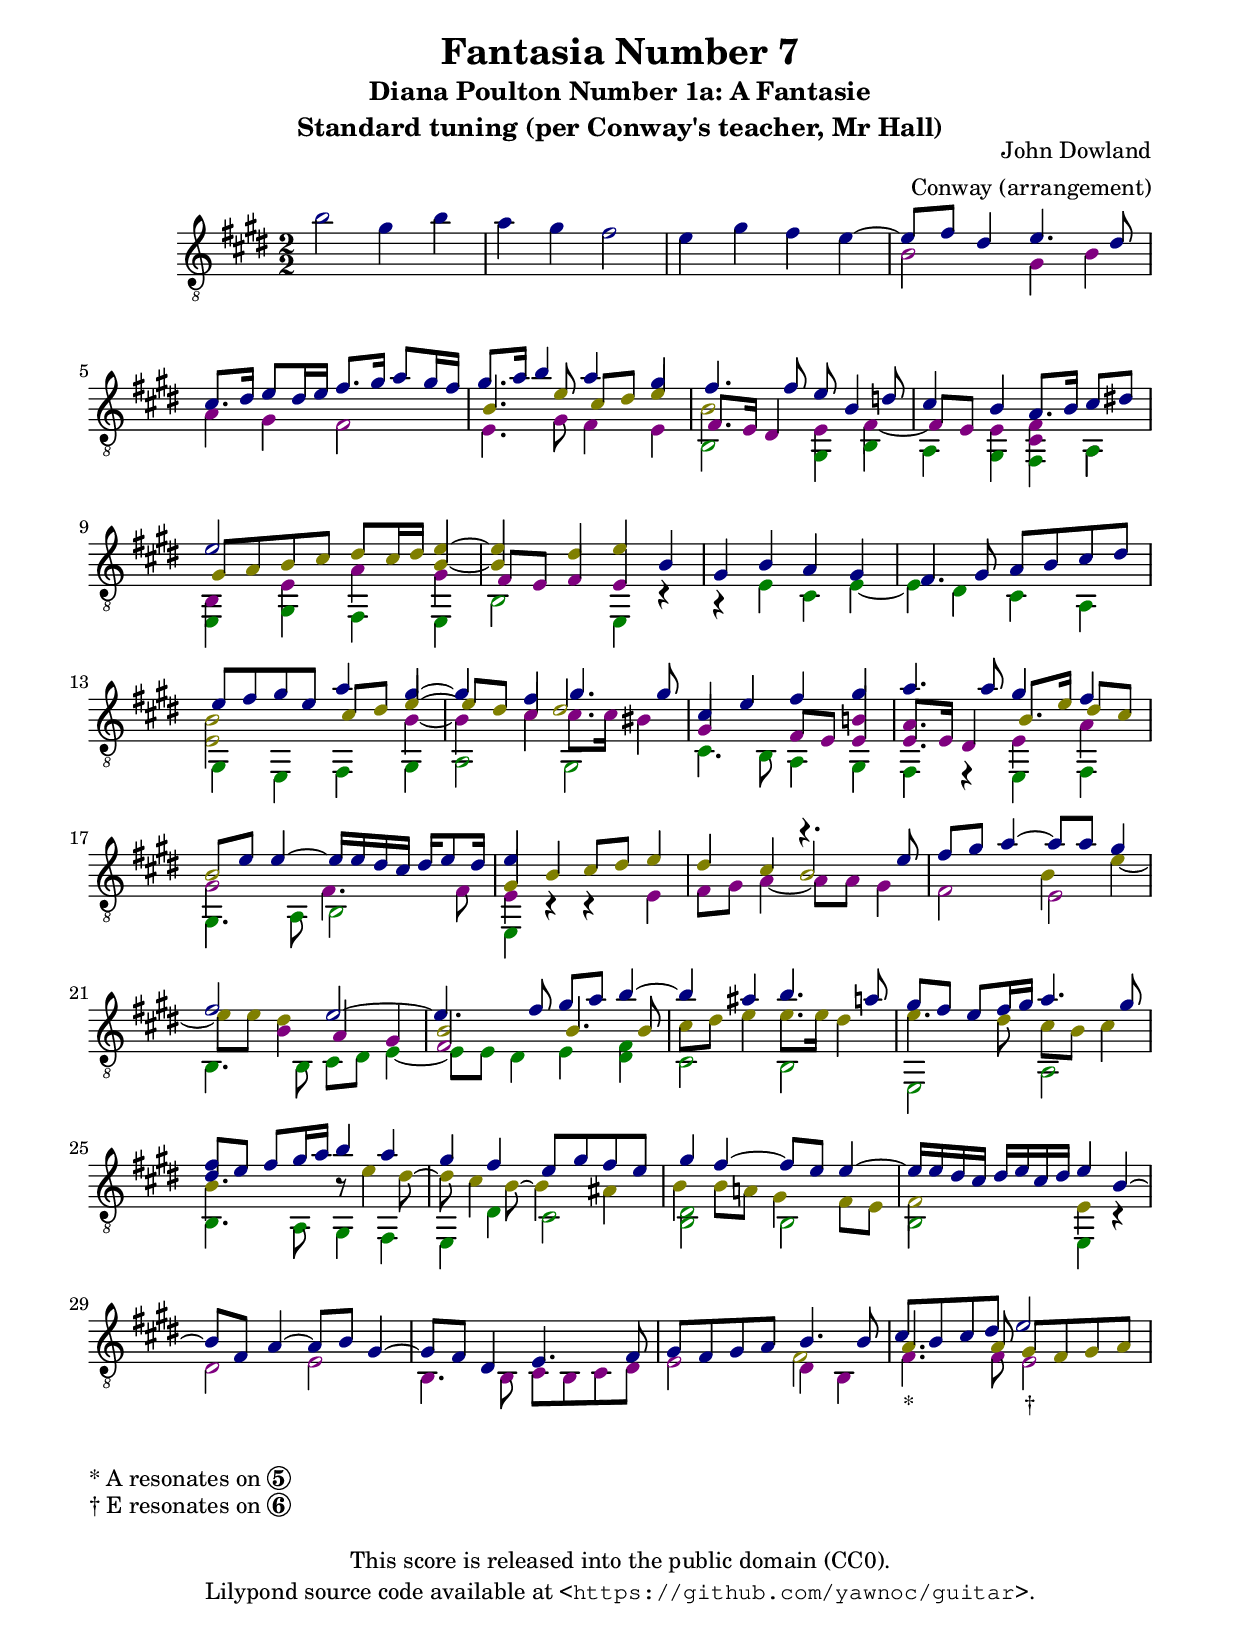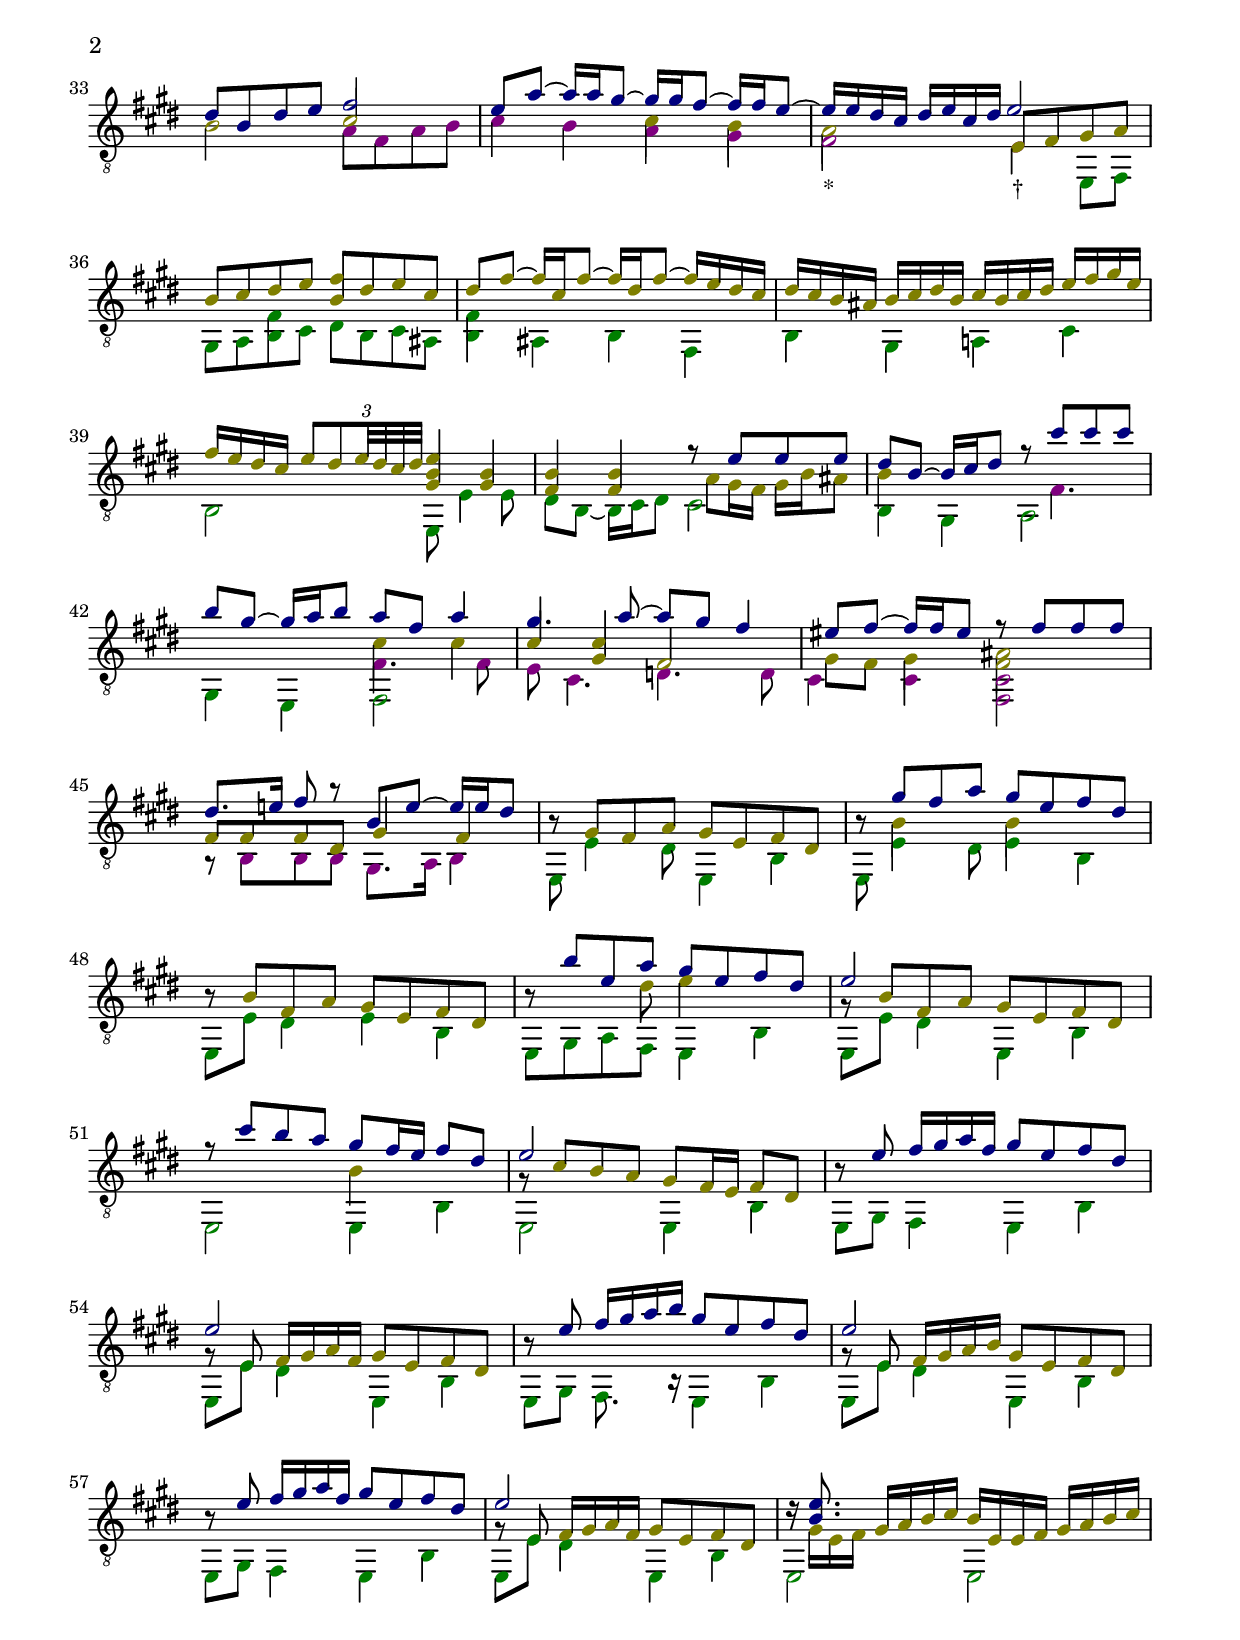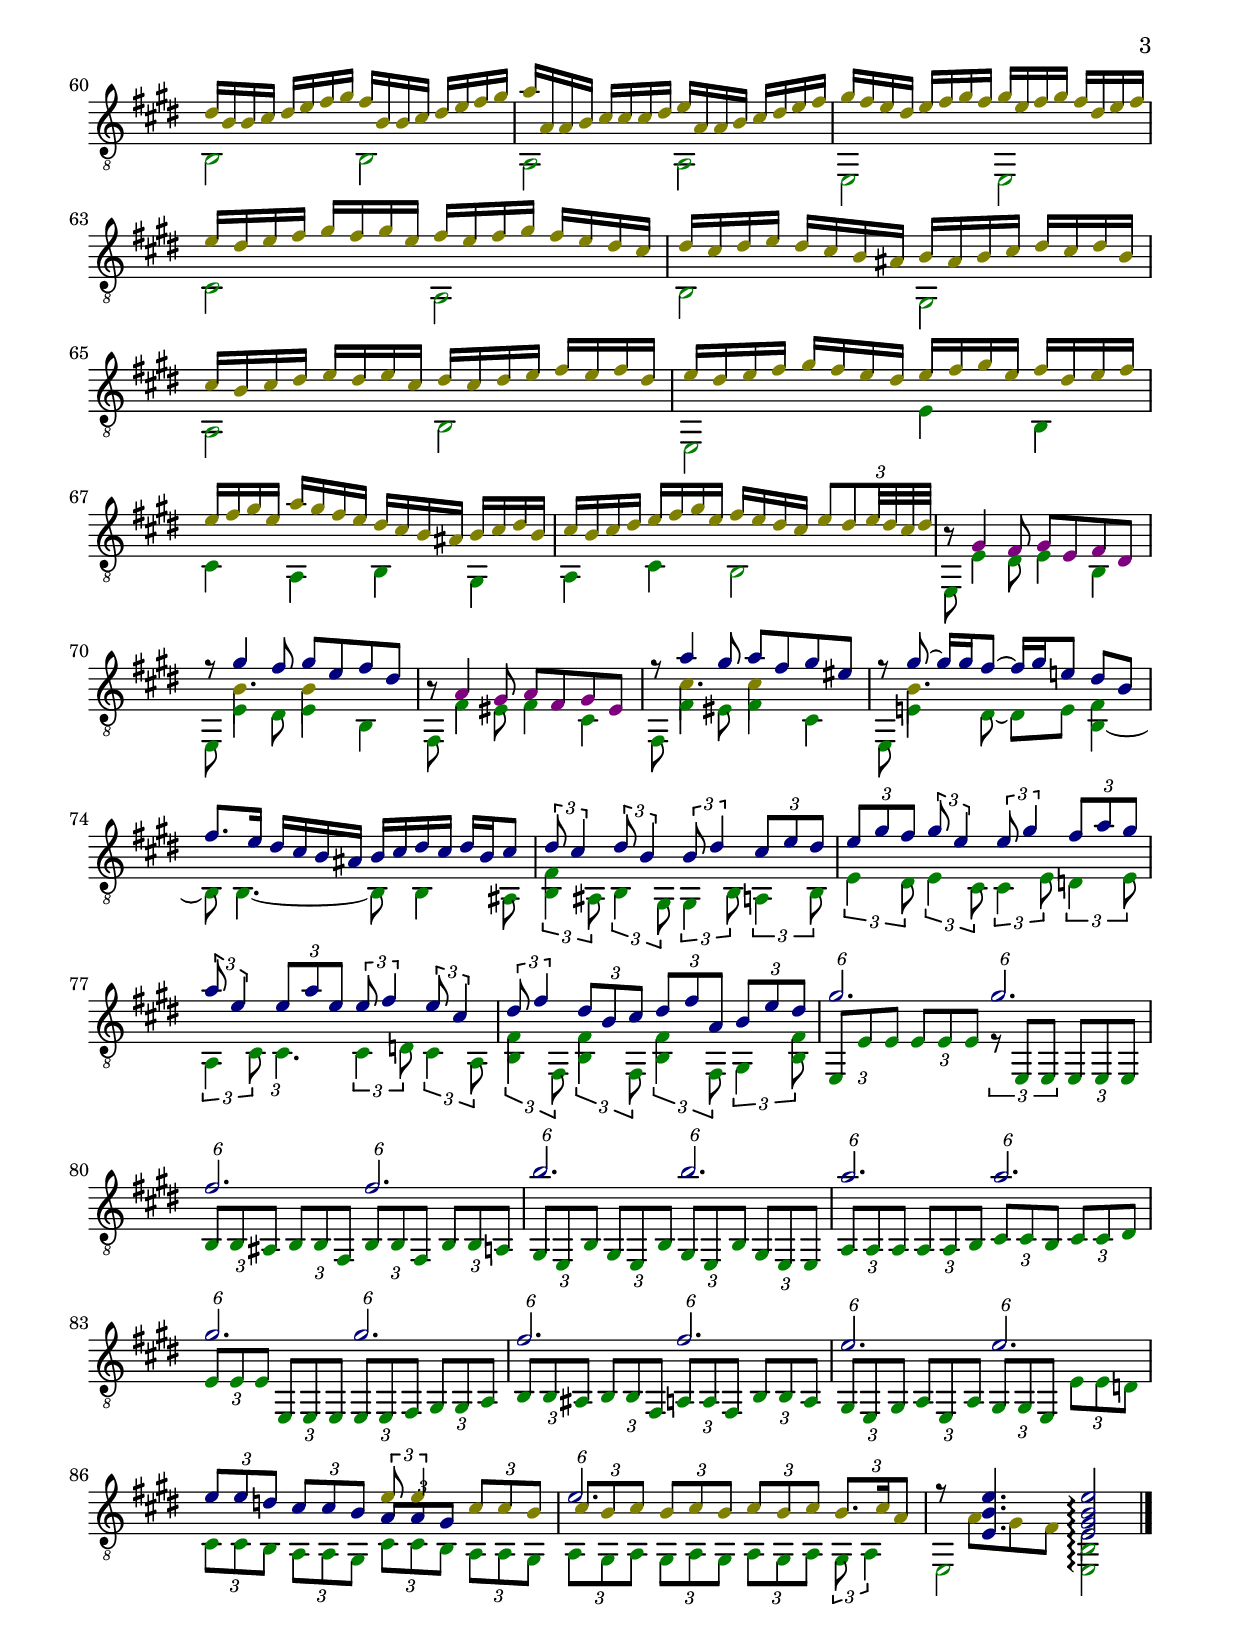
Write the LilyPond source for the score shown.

\version "2.18.2"


%%%%%%%%%%%%%%%%%%%%%%%%%%%%%%%%%%%%%%%%%%%%%%%%%%%%%%%%%%%%%%%%
% General
%%%%%%%%%%%%%%%%%%%%%%%%%%%%%%%%%%%%%%%%%%%%%%%%%%%%%%%%%%%%%%%%

\paper {
  top-margin = 1.5\cm
  left-margin = 1.5\cm
  right-margin = 1.5\cm
  bottom-margin = 1.5\cm
  ragged-last-bottom = ##f
  footnote-separator-markup = \markup { \vspace #1.5 }
}

globalSettings = {
  \accidentalStyle modern
  \compressFullBarRests
  \mergeDifferentlyHeadedOn
  \mergeDifferentlyDottedOn
  \numericTimeSignature
  \pointAndClickOff
  \override TextScript.extra-offset = #'(0 . 0.7)
  \override Score.FootnoteItem.annotation-line = ##f
}

origin-url = "https://github.com/yawnoc/guitar"

\header {
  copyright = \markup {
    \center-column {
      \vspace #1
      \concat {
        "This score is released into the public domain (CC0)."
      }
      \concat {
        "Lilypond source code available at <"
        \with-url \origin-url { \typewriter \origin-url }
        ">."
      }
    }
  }
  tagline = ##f
}

triplet = #(define-music-function
  (parser location music) (ly:music?)
  #{
    \tuplet 3/2 { $music }
  #}
)

tripletDuple = #(define-music-function
  (parser location music) (ly:music?)
  #{
    \tuplet 6/4 { $music }
  #}
)

overrideBeamedStemLengths = #(define-scheme-function
  (parser location lengths) (list?)
  #{
    \override Stem.details.beamed-lengths = $lengths
  #}
)
revertBeamedStemLengths = { \revert Stem.details.beamed-lengths }

overrideBeamVerticalPositions = #(define-scheme-function
  (parser location positions) (pair?)
  #{
    \override Beam.positions = $positions
  #}
)

%%%%%%%%%%%%%%%%%%%%%%%%%%%%%%%%%%%%%%%%%%%%%%%%%%%%%%%%%%%%%%%%
% Semantic bar lines
%%%%%%%%%%%%%%%%%%%%%%%%%%%%%%%%%%%%%%%%%%%%%%%%%%%%%%%%%%%%%%%%

barLineGoto = { \bar "||" }
barLineKeyChange = { \bar "||" }
barLineEnd = { \bar "|." }

%%%%%%%%%%%%%%%%%%%%%%%%%%%%%%%%%%%%%%%%%%%%%%%%%%%%%%%%%%%%%%%%
% Guitar notation
%%%%%%%%%%%%%%%%%%%%%%%%%%%%%%%%%%%%%%%%%%%%%%%%%%%%%%%%%%%%%%%%

stringNumbersAbove = { \set stringNumberOrientations = #'(up) }
stringNumbersBelow = { \set stringNumberOrientations = #'(down) }

fingeringAbove = { \set fingeringOrientations = #'(up) }
fingeringBelow = { \set fingeringOrientations = #'(down) }
fingeringAleft = { \set fingeringOrientations = #'(left) }
fingeringAright = { \set fingeringOrientations = #'(right) }

startGraceMusic = {
  <>(
  \override Fingering.font-size = -6
}
stopGraceMusic = {
  \revert Fingering.font-size
  <>)
}

overrideHorizontalShift = #(define-scheme-function
  (parser location distance) (number?)
  #{
    \override NoteColumn.force-hshift = $distance
  #}
)
revertHorizontalShift = { \revert NoteColumn.force-hshift }

barreSpan = #(define-music-function
  (parser location label offsetPair music)
  (string? (pair? (cons 0 0)) ly:music?)
  (let
    (
      (elements (extract-named-music music '(NoteEvent EventChord)))
    )
    (if
      (pair? elements)
      (let
        (
          (first-element (first elements))
          (last-element (last elements))
        )
        (set!
          (ly:music-property first-element 'articulations)
          (cons
            (make-music 'TextSpanEvent 'span-direction -1)
            (ly:music-property first-element 'articulations)
          )
        )
        (set!
          (ly:music-property last-element 'articulations)
          (cons
            (make-music 'TextSpanEvent 'span-direction 1)
            (ly:music-property last-element 'articulations)
          )
        )
      )
    )
  )
  #{
    \once \override TextSpanner.font-shape = #'upright
    \once \override TextSpanner.style = #'line
    \once \override TextSpanner.extra-offset = #offsetPair
    \once \override TextSpanner.bound-details = #`(
      (left
        (text . ,#{ \markup { \raise #-0.7 { #label \hspace #0.7 }} #})
        (Y . 0)
        (padding . -0.8)
        (attach-dir . -2)
      )
      (right
        (text . ,#{ \markup { \draw-line #'(0 . -1.3) } #}) ;; draw hook
        (Y . 0)
        (padding . -0.5)
        (attach-dir . 2)
      )
    )
    \once \override TextSpanner #'after-line-breaking = #(lambda (grob)
      (let*
        (
          (originalGrob (ly:grob-original grob))
          (splitGrobs (ly:spanner-broken-into originalGrob))
        )
        (if
          (and
            (>= (length splitGrobs) 2)
            (not (eq? (car (last-pair splitGrobs)) grob))
          )
          (begin
            (ly:grob-set-nested-property! grob
              '(bound-details right text)
              #{ \markup { \draw-line #'(0 . 0) } #} ;; suppress draw hook
            )
            (ly:grob-set-property! grob
              'extra-offset
              (cons
                (car offsetPair)
                (+ (cdr offsetPair) 0.7) ;; correction for suppressed hook
              )
            )
            (ly:grob-set-nested-property! grob
              '(bound-details right padding)
              #'-3 ;; increase spanner length
            )
          )
        )
      )
    )
    $music
  #}
)

barre = #(define-scheme-function
  (parser location label) (string?)
  #{
    \markup {
      \center-align {
        \hspace #0.7
        $label
      }
    }
  #}
)

nudgeNextBarre = #(define-scheme-function
  (parser location distance) (number?)
  #{
    \once \override TextScript.X-offset = $distance
  #}
)

position = #(define-scheme-function
  (parser location label) (string?)
  #{
    \markup {
      \center-align {
        \hspace #0.5
        $label
      }
    }
  #}
)

#(define-markup-command
  (markupString layout properties stringNumber) (markup?)
  (interpret-markup layout properties
    #{
      \markup \circle { \bold #stringNumber }
    #}
  )
)

#(define-markup-command
  (resonatesOn layout properties note stringNumber) (markup? markup?)
  (interpret-markup layout properties
    #{
      \markup { #note "resonates on" \markupString #stringNumber }
    #}
  )
)

%%%%%%%%%%%%%%%%%%%%%%%%%%%%%%%%%%%%%%%%%%%%%%%%%%%%%%%%%%%%%%%%
% Goto statements
%%%%%%%%%%%%%%%%%%%%%%%%%%%%%%%%%%%%%%%%%%%%%%%%%%%%%%%%%%%%%%%%

overrideGotoVisibility = {
  \once \override Score.RehearsalMark #'break-visibility = #'#(#t #t #f)
}

makeGotoMark = #(define-scheme-function
  (parser location label) (string?)
  #{
    \mark \markup { \small \italic $label }
  #}
)

simultaneousMarkSeparator = {
  \cadenzaOn
    s1073741824 % stupid, but works
  \cadenzaOff
}

coda = {
  \overrideGotoVisibility
  \mark \markup { \musicglyph #"scripts.coda" }
}

fine = {
  \overrideGotoVisibility
  \makeGotoMark Fine
}

dcAlCoda = {
  \overrideGotoVisibility
  \makeGotoMark "D.C. al Coda"
}

dcAlFine = {
  \overrideGotoVisibility
  \makeGotoMark "D.C. al Fine"
}

toCoda = {
  \overrideGotoVisibility
  \makeGotoMark "to Coda"
}



\header {
  title = "Fantasia Number 7"
  subtitle = \markup {
    \center-column {
      "Diana Poulton Number 1a: A Fantasie"
      "Standard tuning (per Conway's teacher, Mr Hall)"
    }
  }
  composer = "John Dowland"
  arranger = "Conway (arrangement)"
}


initialSignatures = {
  \clef "treble_8"
  \key e \major
  \time 2/2
  \set Timing.beamExceptions = #'()
  \set Timing.baseMoment = #(ly:make-moment 1/4)
  \set Timing.beatStructure = #'(1 1 1 1)
  \set Timing.beamExceptions = #'(
    (
      end
        .
      (
        ((1 . 8) . (4 4)) ;; quavers by fours
        ((1 . 12) . (3 3 3 3)) ;; anything shorter by beat
      )
    )
  )
  \set Staff.connectArpeggios = ##t
}


highVoiceMusic = {
  
  \override NoteHead.color = #darkblue
  
  % Main theme high
  \barNumberCheck #1
  \relative c'' {
    \stemDown
    b2 gis4 b |
    a gis fis2 |
    e4 gis fis e~ |
    \stemUp
    e8 fis dis4 e4. dis8 |
    cis8. dis16 e8 dis16 e fis8. gis16 a8 gis16 fis |
    gis8. a16 b4 a gis |
    \once \overrideHorizontalShift #0.3 fis4. fis8 e8 b4 d8 |
    cis4 b a8. b16 cis8 dis |
    e2 s2 |
    s2 s4
  }
  
  % Main theme low
  \barNumberCheck #10
  \relative c' {
    b4 |
    gis b a gis |
    fis4. gis8 a b cis dis |
    e fis gis e a4 gis~ |
    gis
      \shiftOn
        \once \overrideHorizontalShift #0
        fis
      \shiftOff
      \once \overrideHorizontalShift #0.45 gis4. gis8 |
    cis,4 e fis gis |
    a4. a8 gis4 fis |
    b,8 e e4~ e16 e dis cis dis16 e8 dis16 |
    e4
  }
  
  % Tee-tee taa high
  \barNumberCheck #18
  \relative c'' {
    s4 s2 |
    s2 c4.\rest e,8 |
    fis8 gis a4~ a8 a gis4 |
    fis2 e2~ |
    \once \overrideHorizontalShift #-0.25 e4. fis8 gis8 a b4~ |
    b ais b4. a8 |
    gis8 fis e8 fis16 gis a4. gis8 |
    <fis dis>8 e fis8 gis16 a b4 a |
    gis fis e8 gis fis e |
    gis4 fis~ fis8 e e4~ |
    e16 e dis cis dis e cis dis e4
  }
  
  % Tee-tee taa low
  \barNumberCheck #28
  \relative c' {
    b4~ |
    b8 fis a4~ a8 b gis4~ |
    gis8 fis dis4 e4. fis8 |
    gis fis gis a b4. b8 |
    \shiftOn
    \overrideHorizontalShift #-0.45 cis b cis dis e2 |
    \revertHorizontalShift
    dis8 b dis e \once \overrideHorizontalShift #0 fis2 |
    \shiftOff
    e8 a~ a16 a gis8~ gis16 gis fis8~ fis16 fis e8~ |
    e16 e dis cis dis e cis dis
      \shiftOn
        \once \overrideHorizontalShift #-0.3 e2 |
      \shiftOff
  }
  
  % Ascending scale
  \barNumberCheck #36
  {
    s1 * 3 |
    s2
  }
  
  % Tee-tee-tee
  \barNumberCheck #39
  \relative c' {
    s2 |
    s2 r8 e e e |
    dis b~ b16 cis dis8 r8 cis' cis cis |
    b8 gis~ gis16 a b8 a8 fis a4 |
    gis4. a8~ a gis fis4 |
    eis8 fis~ fis16 fis eis8 r8 fis fis fis |
    dis8. e16 fis8 r b,8 e~ e16 e dis8 |
  }
  
  % Majestic theme
  \barNumberCheck #46
  \relative c' {
    s1 |
    b8\rest gis' fis a gis e fis dis |
    s1 |
    b8\rest b' e, a gis e fis dis |
    e2 s2 |
    r8 cis' b a gis8 fis16 e fis8 dis |
    e2 s2 |
    b8\rest e fis16 gis a fis gis8 e fis dis |
    e2 s2 |
    b8\rest e fis16 gis a b gis8 e fis dis |
    e2 s2 |
    b8\rest e fis16 gis a fis gis8 e fis dis |
    e2 s2 |
  }
  
  % Scale runs
  \barNumberCheck #59
  \relative c' {
    d16\rest <e b>8. s4 s2 |
    s1 * 9 |
  }
  
  % Majestic interlude
  \barNumberCheck #69
  \relative c'' {
    s1 |
    r8 gis4 fis8 gis e fis dis |
    s1 |
    r8 a'4 gis8 a fis gis eis |
    r8 gis~ gis16 gis fis8~ fis16 gis e8 dis b |
    fis'8. e16 dis cis b ais
      b16 cis dis cis dis b cis8 |
  }
  
  % Triplet runs
  \barNumberCheck #75
  \relative c' {
    \triplet { dis8 cis4 } \triplet { dis8 b4 }
      \triplet { b8 dis4 } \triplet { cis8 e dis } |
    \triplet { e8 gis fis } \triplet { gis8 e4 }
      \triplet { e8 gis4 } \triplet { fis8 a gis } |
    \triplet { a8 e4 } \triplet { e8 a e }
      \triplet { e8 fis4 } \triplet { e8 cis4 } |
    \triplet { dis8 fis4 } \triplet { dis8 b cis }
      \triplet { dis8 fis a, } \triplet { b e dis } |
    \tripletDuple { gis2. } \tripletDuple { gis } |
    \tripletDuple { fis } \tripletDuple { fis } |
    \tripletDuple { b } \tripletDuple { b } |
    \tripletDuple { a } \tripletDuple { a } |
    \tripletDuple { gis } \tripletDuple { gis } |
    \tripletDuple { fis } \tripletDuple { fis } |
    \tripletDuple { e } \tripletDuple { e } |
    \triplet { e8 e d } \triplet { cis cis b }
      \once \overrideBeamVerticalPositions #'(0.75 . 0.75)
      \triplet { a a gis } s4 |
    \tripletDuple { e'2. } s2 |
  }
  
  % Finishing chords
  \barNumberCheck #88
  \relative c {
    r8 <e b' e>4.
      <e gis b e>2 \arpeggio
      \barLineEnd
  }
  
}


lowVoiceMusic = {
  
  \override NoteHead.color = #darkgreen
  
  % Main theme high
  \barNumberCheck #1
  \relative c {
    s1 * 6 |
    b2 gis4 b |
    a gis fis a |
    e gis fis e |
    b'2 e,4
  }
  
  % Main theme low
  \barNumberCheck #10
  \relative c {
    r4 |
    r4 e cis e~ |
    e dis cis a |
    gis e fis gis |
    a2 gis |
    cis4. b8 a4 gis |
    fis r e fis |
    \shiftOn
    \overrideHorizontalShift #0
      gis4.
    \shiftOff
      a8 b2 |
    e,4
  }
  
  % Tee-tee taa high
  \barNumberCheck #18
  \relative c {
    s4 s4 s4 |
    s1 * 2 |
    b4. b8 cis8 dis e4~ |
    \once \overrideHorizontalShift #1 e8 e dis4 e4 <dis fis> |
    cis2 b |
    e, a |
    b4. a8 gis4 fis |
    e dis' cis2 |
    <b dis> b |
    b e,4
  }
  
  % Tee-tee taa low
  \barNumberCheck #28
  \relative c {
    r4 |
    s1 * 6 |
    s2
  }
  
  % Ascending scale
  \barNumberCheck #35
  \relative c, {
    s4 e8 fis |
    gis a <b fis'> cis dis b cis ais |
    <b fis'>4 ais b fis |
    b gis a cis |
    b2
  }
  
  % Tee-tee-tee
  \barNumberCheck #39
  \relative c, {
    e8 e'4 e8 |
    dis8 b~ b16 cis dis8 cis2 |
    b4 gis a2 |
    gis4 e fis2 |
    s1 * 3 |
  }
  
  % Majestic theme
  \barNumberCheck #46
  \relative c, {
    e8 e'4 dis8 e,4 b' |
    e,8 e'4 dis8 e4 b |
    e,8 e' dis4 e b |
    e,8 gis a fis e4 b' |
    e,8 e' dis4 e, b' |
    e,2 e4 b' |
    e,2 e4 b' |
    e,8 gis fis4 e b' |
    e,8 e' dis4 e, b' |
    e,8[ gis] fis8. b16\rest e,4 b' |
    e,8 e' dis4 e, b' |
    e,8 gis fis4 e b' |
    e,8 e' dis4 e, b' |
  }
  
  % Scale runs
  \barNumberCheck #59
  \relative c, {
    e2 e |
    b' b |
    a a |
    e e |
    cis' a |
    b gis |
    a b |
    e, e'4 b |
    cis a b gis |
    a cis b2 |
  }
  
  % Majestic interlude
  \barNumberCheck #69
  \relative c, {
    e8 e'4 dis8 e4 b |
    e,8 e'4 dis8 e4 b |
    fis8 fis'4 eis8 fis4 cis |
    fis,8 fis'4 eis8 fis4 cis |
    e,8 e'4 dis8~ dis e <b~ fis'>4 |
    b8 b4.~ b8 b4 ais8 |
  }
  
  % Triplet runs
  \barNumberCheck #75
  \relative c {
    \triplet { <b fis'>4 ais8 } \triplet { b4 gis8 }
      \triplet { gis4 b8 } \triplet { a4 b8 } |
    \triplet { e4 dis8 } \triplet { e4 cis8 }
      \triplet { cis4 e8 } \triplet { d4 e8 } |
    \triplet { a,4 cis8 } \triplet { cis4. }
      \triplet { cis4 d8 } \triplet { cis4 a8 } |
    \triplet { <b fis'>4 fis8 } \triplet { <b fis'>4 fis8 }
      \triplet { <b fis'>4 fis8 } \triplet { gis4 <b fis'>8 } |
    \shiftOn
    \stemUp
    \triplet { e,8 e' e } \triplet { e e e }
      \triplet { r e, e } \triplet { e e e } |
    \triplet { b' b ais } \triplet { b b fis }
      \triplet { b b fis } \triplet { b b a } |
    \triplet { gis e b' } \triplet { gis e b' }
      \triplet { gis e b' } \triplet { gis e e } |
    \triplet { a a a } \triplet { a a b }
      \triplet { cis cis b } \triplet { cis cis dis } |
    \triplet { e e e } \triplet { e, e e }
      \triplet { e e fis } \triplet { gis gis a } |
    \triplet { b b ais } \triplet { b b fis }
      \triplet { a a fis } \triplet { b b a } |
    \triplet { gis e gis } \triplet { a e a }
      \triplet { gis gis e }
    \stemDown
    \shiftOff
      \triplet { e' e d } |
    \triplet { cis cis b } \triplet { a a gis }
      \triplet { cis cis b } \triplet { a a gis } |
    \triplet { a gis a } \triplet { gis a gis }
      \triplet { a gis a } \triplet { gis8 a4 } |
  }
  
  % Finishing chords
  \barNumberCheck #88
  \relative c, {
    e2 \shiftOn <e b'>2 \arpeggio |
  }
  
}


upperMiddleVoiceMusic = {
  
  \override NoteHead.color = #darkyellow
  
  % Main theme high
  \barNumberCheck #1
  \relative c' {
    s1 * 5 |
    \once \overrideHorizontalShift #0.4 b4. e8
      cis8 dis
      \once \overrideHorizontalShift #0 e4 |
    \stemDown
    \once \overrideHorizontalShift #0 b2 s2 |
    \stemUp
    s1 |
    gis8 a b cis dis8 cis16 \shiftOff dis <e~ b_~>4 |
    <e b> dis e
    \shiftOn
  }
  
  % Main theme low
  \barNumberCheck #10
  \relative c' {
    s4 |
    s1 * 2 |
    \stemDown
    <b e,>2
    \stemUp
      cis8 dis \once \overrideHorizontalShift #0 e4~ |
    e8 dis
      \shiftOff cis4 \shiftOn
      \once \overrideHorizontalShift #-0.75 dis2 |
    s1 |
    s2 \stemUp b8. e16 dis8 cis |
      \shiftOff
      \stemDown
        \once \omit Stem b2
      \stemUp
      \shiftOn
      s2 |
    \once \overrideHorizontalShift #0 gis4
  }
  
  % Tee-tee taa high
  \barNumberCheck #18
  \relative c' {
    b4 cis8 dis e4 |
    dis4 cis b2 |
    \stemDown
    s2 b4 e_~ |
    \once \overrideHorizontalShift #0.9 e8 e
      \once \overrideHorizontalShift #0 dis4 s2 |
    \once \overrideHorizontalShift #0
    \once \omit Stem
      b2
    \stemUp
      b4. b8 |
    \stemDown
    \overrideHorizontalShift #0
    cis8 dis e4 e8. e16 dis4 |
    e4. dis8
      \once \overrideBeamVerticalPositions #'(-2.4 . -2.6) cis8 b
      cis4 |
    b4. s8 b8\rest e4 dis8~ |
    dis8 cis4 b8~
    \revertHorizontalShift
      b4 ais |
    b4 b8 a gis4 fis8 e |
    \overrideHorizontalShift #0
    fis2 e4
    \revertHorizontalShift
    \stemUp
  }
  
  % Tee-tee taa low
  \barNumberCheck #28
  \relative c {
    s4 |
    s1 * 2 |
    s2 \stemDown fis2 \stemUp |
    \shiftOff
    \footnote "*" #'(0 . -4) \markup { "*" \resonatesOn A 5 }
    a4. a8 gis fis gis a |
    \stemDown b2 \stemUp cis |
    \shiftOn
    s2
      \stemDown
      \overrideHorizontalShift #0
      cis4 b |
    \footnote "*" #'(0 . -4) \markup { }
    a2
      \stemUp
      \revertHorizontalShift
  }
  
  % Ascending scale
  \barNumberCheck #35
  \relative c {
    \shiftOff
    e8 fis gis a |
    b cis dis e <fis b,> dis e cis |
    dis fis~ fis16 cis fis8~ fis16 dis fis8~ fis16 e dis cis |
    dis cis b ais b cis dis b cis b cis dis e fis gis e |
    fis e dis cis \triplet { e8 dis e32 dis cis dis } <e b gis>4
    \shiftOn
  }
  
  % Tee-tee-tee
  \barNumberCheck #39
  \relative c' {
    <b gis>4 |
    <b fis> <b fis>
      \stemDown
      \once \overrideHorizontalShift #1.3
      a8 gis16 fis gis16 b ais8 |
    \once \overrideHorizontalShift #0 b4 s4 s2 |
    s2
      \overrideHorizontalShift #0
      \shiftOnn cis4
      \shiftOn cis |
      \stemUp
    cis <cis gis> fis,2 |
    \shiftOff
    \stemDown
    gis8 fis gis4 <ais fis>2 |
    \stemUp
    \shiftOn
    \once \overrideBeamVerticalPositions #'(0 . 0)
    fis8 fis fis dis
      \revertHorizontalShift
      gis4 fis |
  }
  
  % Majestic theme
  \barNumberCheck #46
  \relative c' {
    b8\rest gis fis a gis e fis dis |
    \overrideHorizontalShift #0
    \stemDown s8 b'4 s8 b4 s4 \stemUp |
    \revertHorizontalShift
    b8\rest b8 fis a gis e fis dis |
    \overrideHorizontalShift #0
    \stemDown s4. dis'8 e4 s4 \stemUp |
    \revertHorizontalShift
    g,8\rest b8 fis a gis e fis dis |
    s2
      \stemDown
        \once \overrideHorizontalShift #0 b'4
      \stemUp
      s4 |
    g8\rest cis b a gis8 fis16 e fis8 dis |
    s1 |
    g8\rest e fis16 gis a fis gis8 e fis dis |
    s1 |
    g8\rest e fis16 gis a b gis8 e fis dis |
    s1 |
    g8\rest e fis16 gis a fis gis8 e fis dis |
  }
  
  % Scale runs
  \barNumberCheck #59
  \relative c' {
    s16 \stemDown gis e fis \stemUp gis a b cis
      b e, e fis gis a b cis |
    dis b b cis dis e fis gis
      fis b, b cis dis e fis gis |
    a a, a b cis cis cis dis
      e a, a b cis dis e fis |
    gis fis e dis e fis gis fis
      gis e fis gis fis dis e fis |
    e dis e fis gis fis gis e
      fis e fis gis fis e dis cis |
    dis cis dis e dis cis b ais
      b ais b cis dis cis dis b |
    cis b cis dis e dis e cis
      dis cis dis e fis e fis dis |
    e dis e fis gis fis e dis
      e fis gis e
      fis dis e fis |
    e fis gis e
      a gis fis e
      dis cis b ais
      b cis dis b |
    cis b cis dis
      e fis gis e
      fis e dis cis
      \triplet { e8 dis e32 dis cis dis } |
  }
  
  % Majestic interlude
  \barNumberCheck #69
  \relative c' {
    \overrideHorizontalShift #0
    \stemDown
    s1 |
    s8 b4. b4 s4 |
    s1 |
    s8 cis4. cis4 s4 |
    s8 b4. s2 |
    s1 |
    \stemUp
    \revertHorizontalShift
  }
  
  % Triplet runs
  \barNumberCheck #75
  \relative c' {
    s1 * 11 |
    s2
      \overrideHorizontalShift #0
      \triplet { e8 e4 }
      \revertHorizontalShift
      \triplet { cis8 cis b } |
    \triplet { cis b cis } \triplet { b cis b }
      \triplet { cis b cis } \triplet { b8. cis16 a8 } |
  }
  
  % Finishing chords
  \barNumberCheck #88
  \relative c' {
    \stemDown
    s8 a gis fis \shiftOff e2 |
  }
  
}


lowerMiddleVoiceMusic = {
  
  \override NoteHead.color = #darkmagenta
  
  % Main theme high
  \barNumberCheck #1
  \relative c' {
    s1 * 3 |
    \shiftOff
    b2 gis4 b |
    a gis fis2 |
    \once \overrideHorizontalShift #0.3 e4. gis8 fis4 e |
    \shiftOn
    \stemUp
    \overrideBeamedStemLengths #'(3)
    fis8. e16 dis4 \stemDown
    \revertBeamedStemLengths
      \overrideHorizontalShift #0 e4 fis~ |
      \revertHorizontalShift
    \stemUp
    fis8 e \stemDown
      \overrideHorizontalShift #0 e4 <cis fis>4 a |
    b e a gis |
      \revertHorizontalShift
    \stemUp
    fis8 e
      \overrideHorizontalShift #0 fis4 e
      \revertHorizontalShift
    \stemDown
  }
  
  % Main theme low
  \barNumberCheck #10
  \relative c {
    s4 |
    s1 * 2 |
    s2 s4 \overrideHorizontalShift #0 b'4~ |
    b \revertHorizontalShift
      \shiftOff cis \shiftOn
      \once \overrideHorizontalShift #0.3
        cis8. cis16
      bis4 |
    \stemUp
    \once \overrideHorizontalShift #0 gis4 s4
      \once \overrideHorizontalShift #0 fis8 e
      \once \overrideHorizontalShift #0 <e b'>4 |
    \once \overrideHorizontalShift #0 <e a>8. e16 dis4
      \stemDown
      \overrideHorizontalShift #0 e4 a |
      \revertHorizontalShift
    \shiftOnn
      \once \overrideHorizontalShift #0 gis2
    \shiftOn
      fis4. fis8 |
    \once \overrideHorizontalShift #0 e4
  }
  
  % Tee-tee taa high
  \barNumberCheck #18
  \relative c {
    \shiftOff
    r4 r e |
    fis8 gis a4~ a8 a gis4 |
    fis2 e |
    \shiftOn
    \stemUp
    s4
      \once \overrideHorizontalShift #0
      \once \omit Stem
        b'
      a gis |
    \once \overrideHorizontalShift #0 fis2 s2 |
    \stemDown
    s1 * 5 |
    s2 s4
  }
  
  % Tee-tee taa low
  \barNumberCheck #28
  \relative c {
    s4 |
    \shiftOff
    dis2 e |
    b4. b8 cis b cis dis |
    e2 dis4 b |
    fis'4. fis8
      \footnote "†" #'(0 . -2.5) \markup { "†" \resonatesOn E 6 }
      e2 |
    s2 a8 fis a b |
    cis4 b a gis |
    fis2
      \footnote "†" #'(0 . -2.5) \markup { }
      e4
    \shiftOn
  }
  
  % Ascending scale
  \barNumberCheck #35
  {
    s4 |
    s1 * 3 |
    s2
  }
  
  % Tee-tee-tee
  \barNumberCheck #39
  \relative c {
    s2 |
    s1 |
    s2 s8 fis4. |
    s2 \once \overrideHorizontalShift #0 fis4. fis8 |
    e8 cis4. d4. d8 |
    \once \overrideHorizontalShift #-1.3 cis4
    \overrideHorizontalShift #0
    cis <cis fis,>2 |
    \revertHorizontalShift
    r8 b b b gis8. a16 b4 |
  }
  
  % Majestic theme
  \barNumberCheck #46
  {
    s1 * 13 |
  }
  
  % Scale runs
  \barNumberCheck #59
  {
    s1 * 10 |
  }
  
  % Majestic interlude
  \barNumberCheck #69
  \relative c' {
    \stemUp
    b8\rest gis4 fis8 gis e fis dis |
    s1 |
    b'8\rest a4 gis8 a fis gis eis |
    s1 * 3 |
    \stemDown
  }
  
}


allMusic = {
  \new Staff \with {
    midiInstrument = #"acoustic guitar (nylon)"
    \consists "Span_arpeggio_engraver"
  }
  \globalSettings
  \initialSignatures
  <<
    << \highVoiceMusic >>
      \\
    << \lowVoiceMusic >>
      \\
    << \upperMiddleVoiceMusic >>
      \\
    << \lowerMiddleVoiceMusic >>
  >>
}


\score {
  \allMusic
}

\score {
  \allMusic
  \midi { }
}
